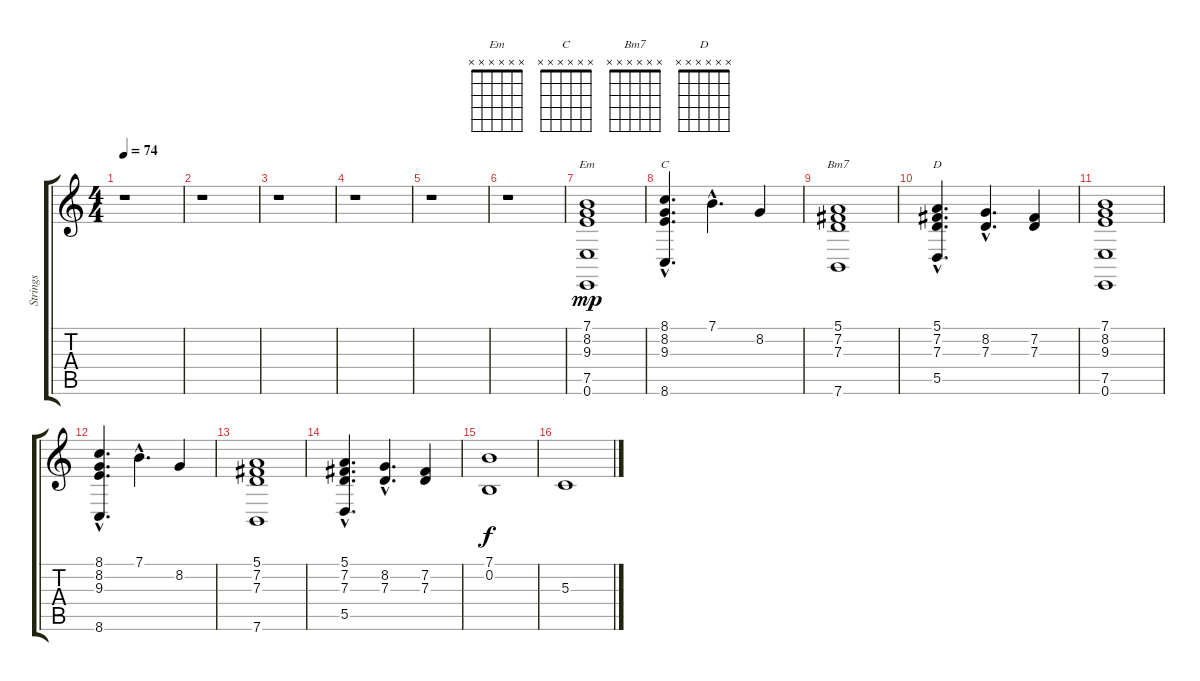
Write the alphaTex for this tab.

\track ("Strings" "Strings") {instrument stringensemble1}
\staff {score tabs}
\tuning (E4 B3 G3 D3 A2 E2) {hide}
\chord ("Em" x x x x x x) {firstfret 0}
\chord ("C" x x x x x x) {firstfret 0}
\chord ("Bm7" x x x x x x) {firstfret 0}
\chord ("D" x x x x x x) {firstfret 0}
\ts (4 4)
\tempo 74
\clef g2
\ks c
r.1{dy f} |
r.1 |
r.1 |
r.1 |
r.1 |
r.1 |
(7.1 8.2 9.3 7.5 0.6).1{ch "Em" dy mp} |
(8.1{hac} 8.2{hac} 9.3{hac} 8.6{hac}).4{d ch "C"} 7.1{hac}.4{d} 8.2.4 |
(5.1 7.2 7.3 7.6).1{ch "Bm7"} |
(5.1{hac} 7.2{hac} 7.3{hac} 5.5{hac}).4{d ch "D"} (8.2{hac} 7.3{hac}).4{d} (7.2 7.3).4 |
(7.1 8.2 9.3 7.5 0.6).1 |
(8.1{hac} 8.2{hac} 9.3{hac} 8.6{hac}).4{d} 7.1{hac}.4{d} 8.2.4 |
(5.1 7.2 7.3 7.6).1 |
(5.1{hac} 7.2{hac} 7.3{hac} 5.5{hac}).4{d} (8.2{hac} 7.3{hac}).4{d} (7.2 7.3).4 |
(7.1 0.2).1{dy f} |
5.3.1
